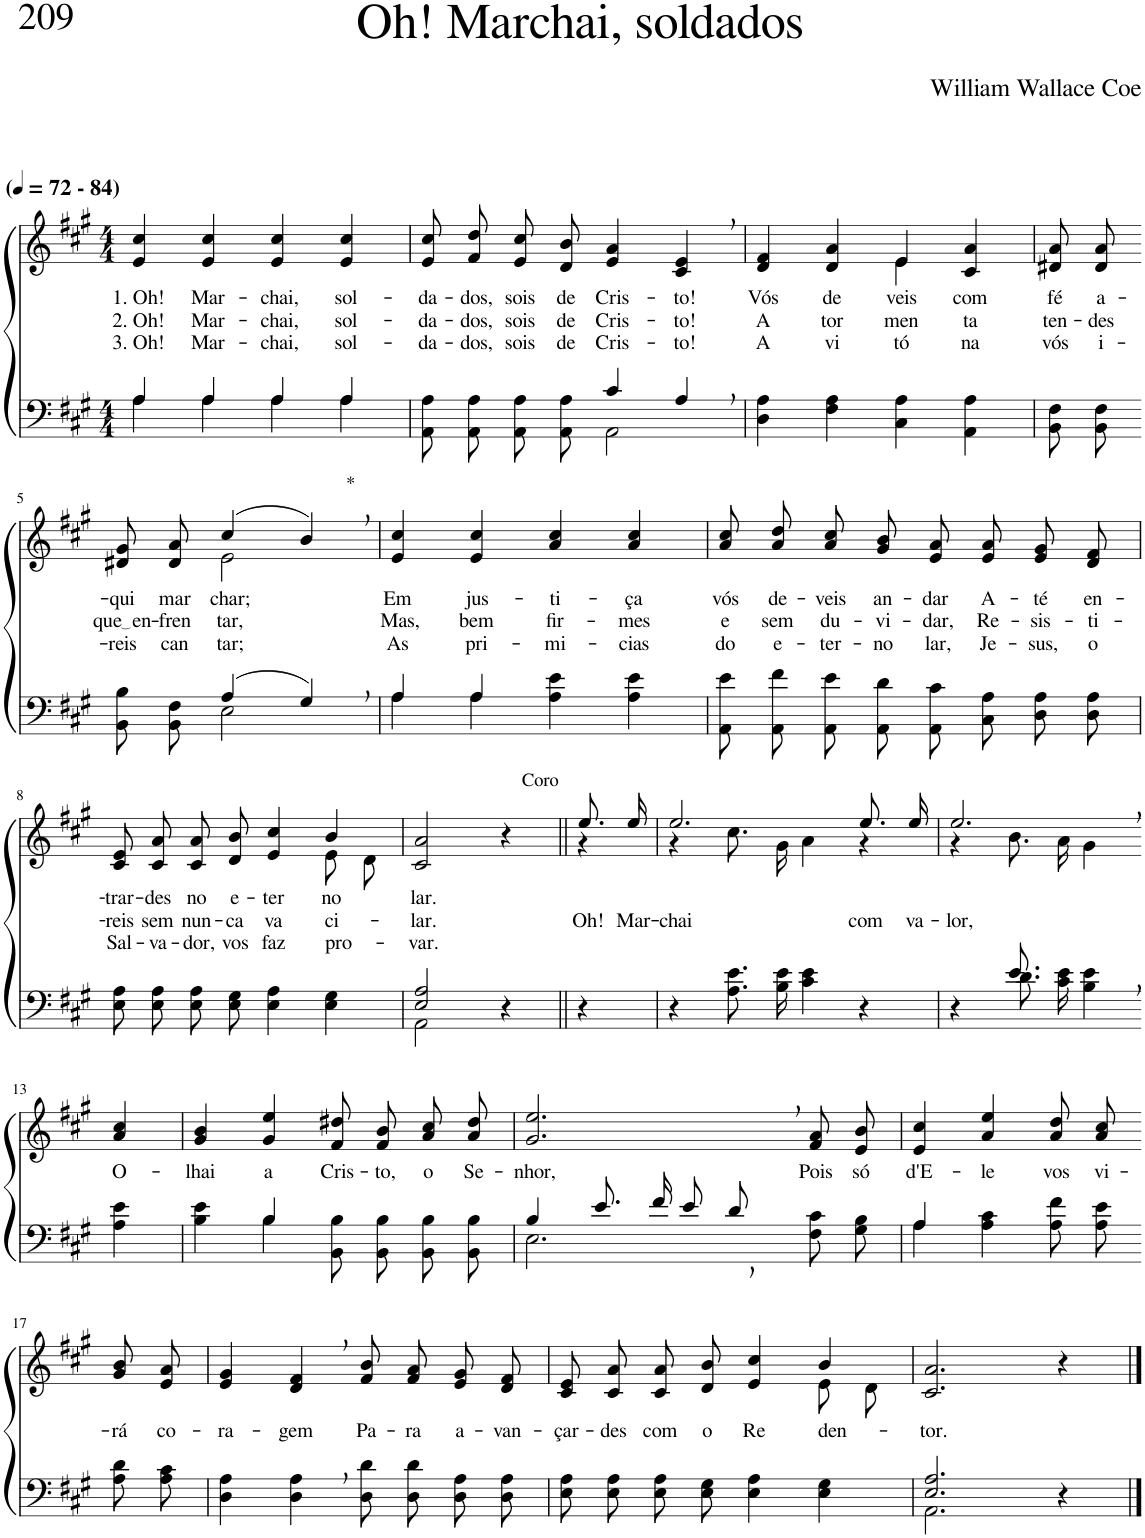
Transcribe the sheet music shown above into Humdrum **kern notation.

**kern	**kern	**text	**text	**text
*part2	*part1	*part1	*part1	*part1
*staff2	*staff1	*staff1	*staff1	*staff1
*I"Parte III e IV	*I"Parte I e II	*	*	*
*clefF4	*clefG2	*	*	*
*Trd1c2	*Trd1c2	*	*	*
*k[f#c#g#]	*k[f#c#g#]	*	*	*
*M4/4	*M4/4	*	*	*
*MM72	*MM72	*	*	*
=1	=1	=1	=1	=1
*^	*	*	*	*
!	!	!LO:TX:a:B:t=(	!	!	!
!	!	!LO:TX:a:B:t=- 84)	!	!	!
!	!	!	!LO:LY:b	!LO:LY:b	!LO:LY:b
4A\	4A/	4e/ 4cc#/	1. Oh!	2. Oh!	3. Oh!
!	!	!	!LO:LY:b	!LO:LY:b	!LO:LY:b
4A\	4A/	4e/ 4cc#/	Mar-	Mar-	Mar-
!	!	!	!LO:LY:b	!LO:LY:b	!LO:LY:b
4A\	4A/	4e/ 4cc#/	-chai,	-chai,	-chai,
!	!	!	!LO:LY:b	!LO:LY:b	!LO:LY:b
4A\	4A/	4e/ 4cc#/	sol-	sol-	sol-
=2	=2	=2	=2	=2	=2
!	!	!	!LO:LY:b	!LO:LY:b	!LO:LY:b
2ryy	8AA\ 8A\L	8e/ 8cc#/L	-da-	-da-	-da-
!	!	!	!LO:LY:b	!LO:LY:b	!LO:LY:b
.	8AA\ 8A\J	8f#/ 8dd/J	-dos,	-dos,	-dos,
!	!	!	!LO:LY:b	!LO:LY:b	!LO:LY:b
.	8AA\ 8A\L	8e/ 8cc#/L	sois	sois	sois
!	!	!	!LO:LY:b	!LO:LY:b	!LO:LY:b
.	8AA\ 8A\J	8d/ 8b/J	de	de	de
!	!	!	!LO:LY:b	!LO:LY:b	!LO:LY:b
4c#/	2AA\	4e/ 4a/	Cris-	Cris-	Cris-
!	!	!	!LO:LY:b	!LO:LY:b	!LO:LY:b
4A,/	.	4c#/, 4e/,	-to!	-to!	-to!
*v	*v	*	*	*	*
=3	=3	=3	=3	=3
!	!	!LO:LY:b	!LO:LY:b	!LO:LY:b
*	*^	*	*	*
4D\ 4A\	4d/ 4f#/	2ryy	Vós	A	A
!	!	!	!LO:LY:b	!LO:LY:b	!LO:LY:b
4F#\ 4A\	4d/ 4a/	.	de-	tor-	vi-
!	!	!	!LO:LY:b	!LO:LY:b	!LO:LY:b
4C#\ 4A\	4e/	4e\	-veis	-men-	-tó-
!	!	!	!LO:LY:b	!LO:LY:b	!LO:LY:b
4AA\ 4A\	4c#/ 4a/	4ryy	com	-ta	-na
=4	=4	=4	=4	=4	=4
!	!	!	!LO:LY:b	!LO:LY:b	!LO:LY:b
*	*v	*v	*	*	*
8BB\ 8F#\L	8d#X/ 8a/L	fé	ten-	vós
!	!	!LO:LY:b	!LO:LY:b	!LO:LY:b
8BB\ 8F#\J	8d#/ 8a/J	a-	-des	i-
!!LO:LB:g=z
=5-	=5-	=5-	=5-	=5-
*^	*	*	*	*
!	!	!	!LO:LY:b	!LO:LY:b	!LO:LY:b
*	*	*^	*	*	*
4ryy	8BB\ 8B\L	8d#X/ 8g#/L	4ryy	-qui	que en	-reis
!	!	!	!	!LO:LY:b	!LO:LY:b	!LO:LY:b
.	8BB\ 8F#\J	8d#/ 8a/J	.	mar-	-fren-	can-
!	!	!	!	!LO:LY:b	!LO:LY:b	!LO:LY:b
(4A/	2E\	(4cc#/	2e\	-char;	-tar,	-tar;
!	!	!LO:TX:a:t=*	!	!	!	!
4G#,/)	.	4b,/)	.	.	.	.
*	*	*v	*v	*	*	*
=6	=6	=6	=6	=6	=6
!	!	!	!LO:LY:b	!LO:LY:b	!LO:LY:b
4A\	4A/	4e/ 4cc#/	Em	Mas,	As
!	!	!	!LO:LY:b	!LO:LY:b	!LO:LY:b
4A\	4A/	4e/ 4cc#/	jus-	bem	pri-
!	!	!	!LO:LY:b	!LO:LY:b	!LO:LY:b
4A\ 4e\	2ryy	4a/ 4cc#/	-ti-	fir-	-mi-
!	!	!	!LO:LY:b	!LO:LY:b	!LO:LY:b
4A\ 4e\	.	4a/ 4cc#/	-ça	-mes	-cias
*v	*v	*	*	*	*
=7	=7	=7	=7	=7
!	!	!LO:LY:b	!LO:LY:b	!LO:LY:b
8AA\ 8e\L	8a\ 8cc#\L	vós	e	do
!	!	!LO:LY:b	!LO:LY:b	!LO:LY:b
8AA\ 8f#\J	8a\ 8dd\J	de-	sem	e-
!	!	!LO:LY:b	!LO:LY:b	!LO:LY:b
8AA\ 8e\L	8a/ 8cc#/L	-veis	du-	-ter-
!	!	!LO:LY:b	!LO:LY:b	!LO:LY:b
8AA\ 8d\J	8g#/ 8b/J	an-	-vi-	-no
!	!	!LO:LY:b	!LO:LY:b	!LO:LY:b
8AA\ 8c#\L	8e/ 8a/L	-dar	-dar,	lar,
!	!	!LO:LY:b	!LO:LY:b	!LO:LY:b
8C#\ 8A\J	8e/ 8a/J	A-	Re-	Je-
!	!	!LO:LY:b	!LO:LY:b	!LO:LY:b
8D\ 8A\L	8e/ 8g#/L	-té	-sis-	-sus,
!	!	!LO:LY:b	!LO:LY:b	!LO:LY:b
8D\ 8A\J	8d/ 8f#/J	en-	-ti-	o
!!LO:LB:g=z
=8	=8	=8	=8	=8
!	!	!LO:LY:b	!LO:LY:b	!LO:LY:b
*	*^	*	*	*
8E\ 8A\L	8c#/ 8e/L	2.ryy	-trar-	-reis	Sal-
!	!	!	!LO:LY:b	!LO:LY:b	!LO:LY:b
8E\ 8A\J	8c#/ 8a/J	.	-des	sem	-va-
!	!	!	!LO:LY:b	!LO:LY:b	!LO:LY:b
8E\ 8A\L	8c#/ 8a/L	.	no	nun-	-dor,
!	!	!	!LO:LY:b	!LO:LY:b	!LO:LY:b
8E\ 8G#\J	8d/ 8b/J	.	e-	-ca	vos
!	!	!	!LO:LY:b	!LO:LY:b	!LO:LY:b
4E\ 4A\	4e/ 4cc#/	.	-ter-	va-	faz
!	!	!	!LO:LY:b	!LO:LY:b	!LO:LY:b
4E\ 4G#\	4b/	8e\L	-no	-ci-	pro-
.	.	8d\J	.	.	.
=9	=9	=9	=9	=9	=9
*^	*	*	*	*	*
!	!	!	!	!LO:LY:b	!LO:LY:b	!LO:LY:b
*	*	*v	*v	*	*	*
2E/ 2A/	2AA\	2c#/ 2a/	lar.	-lar.	-var.
!	!	!LO:TX:a:t=Coro	!	!	!
4r	4ryy	4r	.	.	.
=10||	=10||	=10||	=10||	=10||	=10||
!	!	!	!	!LO:LY:b	!
*v	*v	*^	*	*	*
4r	8.ee/L	4r	.	Oh!	.
!	!	!	!	!LO:LY:b	!
.	16ee/Jk	.	.	Mar-	.
=11	=11	=11	=11	=11	=11
!	!	!	!	!LO:LY:b	!
4r	2.ee/	4r	.	-chai	.
8.A\ 8.e\L	.	8.cc#\L	.	.	.
16B\ 16e\Jk	.	16g#\Jk	.	.	.
4c#\ 4e\	.	4a\	.	.	.
!	!	!	!	!LO:LY:b	!
4r	8.ee/L	4r	.	com	.
!	!	!	!	!LO:LY:b	!
.	16ee/Jk	.	.	va-	.
=12	=12	=12	=12	=12	=12
*^	*	*	*	*	*
!	!	!	!	!	!LO:LY:b	!
4r	4ryy	2.ee,/	4r	.	-lor,	.
8.e/	8.d\L	.	8.b\L	.	.	.
4ryy	16c#\ 16e\Jk	.	16a\Jk	.	.	.
.	4B\ 4e\	.	4g#\	.	.	.
16ryy	.	.	.	.	.	.
*v	*v	*	*	*	*	*
*	*v	*v	*	*	*
!!LO:LB:g=z
=13-	=13-	=13-	=13-	=13-
!	!	!LO:LY:b	!	!
4A\ 4e\	4a/ 4cc#/	O-	.	.
=14	=14	=14	=14	=14
*^	*	*	*	*
!	!	!	!LO:LY:b	!	!
4ryy	4B\ 4e\	4g#/ 4b/	-lhai	.	.
!	!	!	!LO:LY:b	!	!
4B/	4B\	4g#/ 4ee/	a	.	.
!	!	!	!LO:LY:b	!	!
2ryy	8BB\ 8B\L	8f#/ 8dd#X/L	Cris-	.	.
!	!	!	!LO:LY:b	!	!
.	8BB\ 8B\J	8f#/ 8b/J	-to,	.	.
!	!	!	!LO:LY:b	!	!
.	8BB\ 8B\L	8a\ 8cc#\L	o	.	.
!	!	!	!LO:LY:b	!	!
.	8BB\ 8B\J	8a\ 8dd#\J	Se-	.	.
=15	=15	=15	=15	=15	=15
!	!	!	!LO:LY:b	!	!
4B/	2.E\	2.g#/, 2.ee/,	-nhor,	.	.
8.e/L	.	.	.	.	.
16f#/Jk	.	.	.	.	.
8e/L	.	.	.	.	.
8d,/J	.	.	.	.	.
!	!	!	!LO:LY:b	!	!
4ryy	8F#\ 8c#\L	8f#/ 8a/L	Pois	.	.
!	!	!	!LO:LY:b	!	!
.	8G#\ 8B\J	8e/ 8b/J	só	.	.
=16	=16	=16	=16	=16	=16
!	!	!	!LO:LY:b	!	!
4A\	4A/	4e/ 4cc#/	d'E-	.	.
!	!	!	!LO:LY:b	!	!
4A\ 4c#\	2ryy	4a/ 4ee/	-le	.	.
!	!	!	!LO:LY:b	!	!
8A\ 8f#\L	.	8a\ 8dd\L	vos	.	.
!	!	!	!LO:LY:b	!	!
8A\ 8e\J	.	8a\ 8cc#\J	vi-	.	.
*v	*v	*	*	*	*
!!LO:LB:g=z
=17-	=17-	=17-	=17-	=17-
!	!	!LO:LY:b	!	!
8A\ 8d\L	8g#/ 8b/L	-rá	.	.
!	!	!LO:LY:b	!	!
8A\ 8c#\J	8e/ 8a/J	co-	.	.
=18	=18	=18	=18	=18
!	!	!LO:LY:b	!	!
4D\ 4A\	4e/ 4g#/	-ra-	.	.
!	!	!LO:LY:b	!	!
4D\, 4A\,	4d/, 4f#/,	-gem	.	.
!	!	!LO:LY:b	!	!
8D\ 8d\L	8f#/ 8b/L	Pa-	.	.
!	!	!LO:LY:b	!	!
8D\ 8d\J	8f#/ 8a/J	-ra	.	.
!	!	!LO:LY:b	!	!
8D\ 8A\L	8e/ 8g#/L	a-	.	.
!	!	!LO:LY:b	!	!
8D\ 8A\J	8d/ 8f#/J	-van-	.	.
=19	=19	=19	=19	=19
!	!	!LO:LY:b	!	!
*	*^	*	*	*
8E\ 8A\L	8c#/ 8e/L	2.ryy	-çar-	.	.
!	!	!	!LO:LY:b	!	!
8E\ 8A\J	8c#/ 8a/J	.	-des	.	.
!	!	!	!LO:LY:b	!	!
8E\ 8A\L	8c#/ 8a/L	.	com	.	.
!	!	!	!LO:LY:b	!	!
8E\ 8G#\J	8d/ 8b/J	.	o	.	.
!	!	!	!LO:LY:b	!	!
4E\ 4A\	4e/ 4cc#/	.	Re-	.	.
!	!	!	!LO:LY:b	!	!
4E\ 4G#\	4b/	8e\L	-den-	.	.
.	.	8d\J	.	.	.
=20	=20	=20	=20	=20	=20
*^	*	*	*	*	*
!	!	!	!	!LO:LY:b	!	!
*	*	*v	*v	*	*	*
2.E/ 2.A/	2.AA\	2.c#/ 2.a/	-tor.	.	.
4r	4ryy	4r	.	.	.
*v	*v	*	*	*	*
==	==	==	==	==
*-	*-	*-	*-	*-
